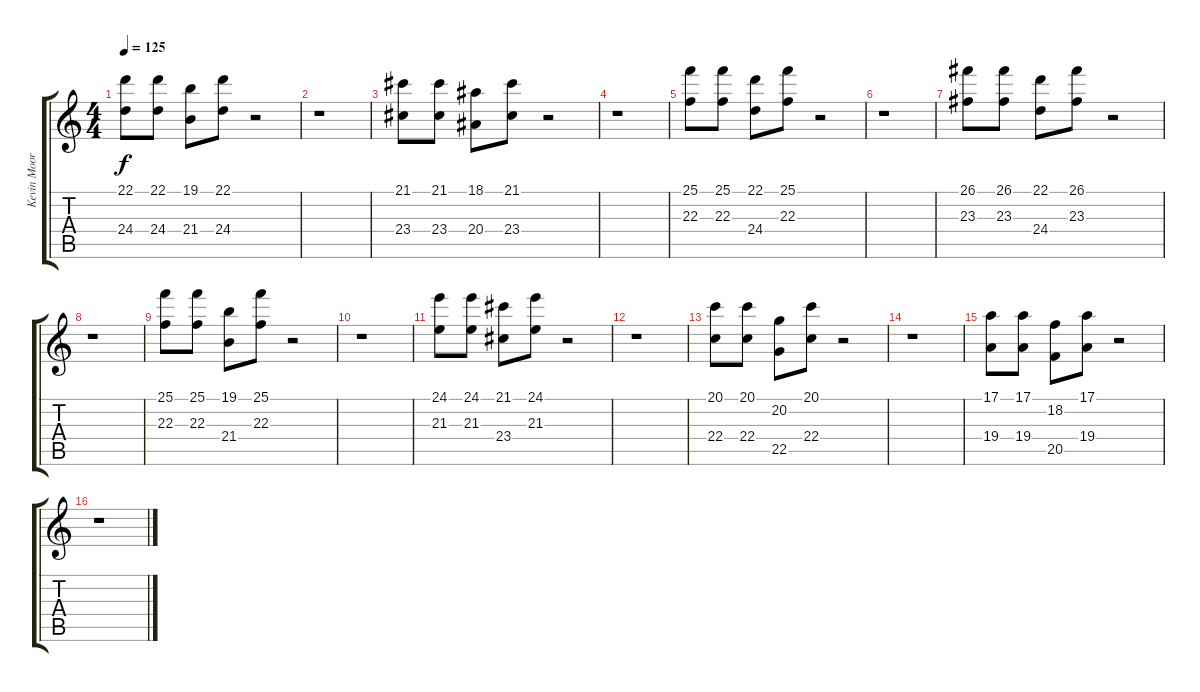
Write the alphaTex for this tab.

\track ("Kevin Moore" "Kevin Moor") {instrument electricgrandpiano}
\staff {score tabs}
\tuning (E4 B3 G3 D3 A2 E2) {hide}
\ts (4 4)
\tempo 125
\clef g2
\ks c
(22.1 24.4).8{dy f} (22.1 24.4).8 (19.1 21.4).8 (22.1 24.4).8 r.2 |
r.1 |
(21.1 23.4).8 (21.1 23.4).8 (18.1 20.4).8 (21.1 23.4).8 r.2 |
r.1 |
(25.1 22.3).8 (25.1 22.3).8 (22.1 24.4).8 (25.1 22.3).8 r.2 |
r.1 |
(26.1 23.3).8 (26.1 23.3).8 (22.1 24.4).8 (26.1 23.3).8 r.2 |
r.1 |
(25.1 22.3).8 (25.1 22.3).8 (19.1 21.4).8 (25.1 22.3).8 r.2 |
r.1 |
(24.1 21.3).8 (24.1 21.3).8 (21.1 23.4).8 (24.1 21.3).8 r.2 |
r.1 |
(20.1 22.4).8 (20.1 22.4).8 (20.2 22.5).8 (20.1 22.4).8 r.2 |
r.1 |
(17.1 19.4).8 (17.1 19.4).8 (18.2 20.5).8 (17.1 19.4).8 r.2 |
r.1
